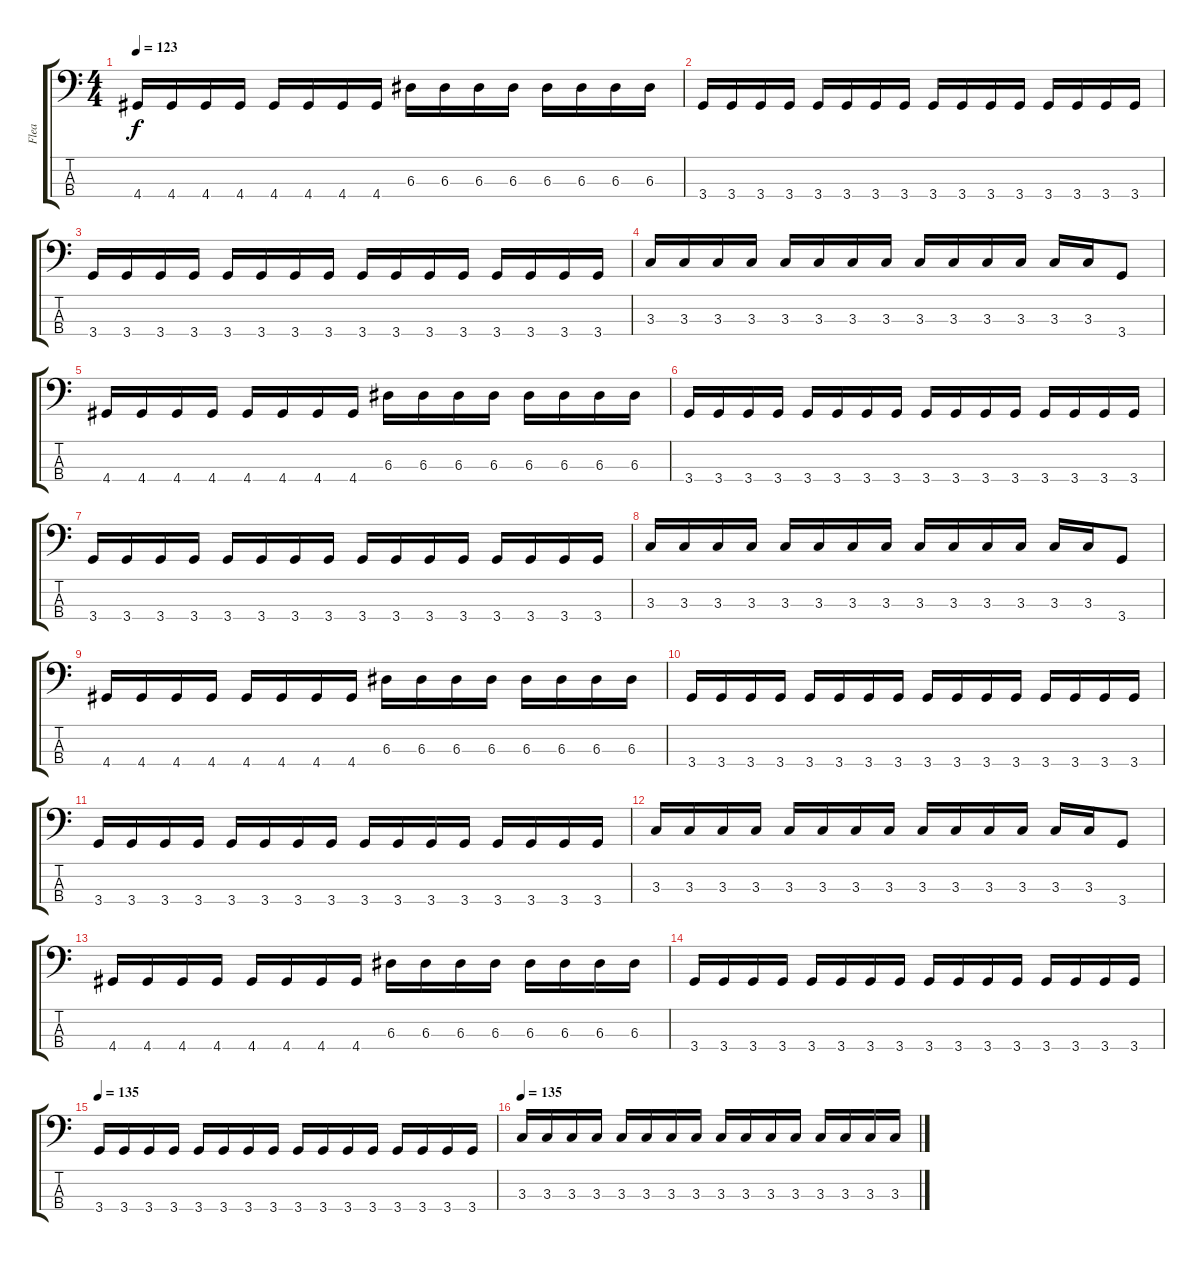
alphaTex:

\track ("Flea" "Flea") {instrument electricbasspick}
\staff {score tabs}
\tuning (G2 D2 A1 E1) {hide}
\ts (4 4)
\tempo 123
\clef f4
\ks c
4.4.16{dy f} 4.4.16 4.4.16 4.4.16 4.4.16 4.4.16 4.4.16 4.4.16 6.3.16 6.3.16 6.3.16 6.3.16 6.3.16 6.3.16 6.3.16 6.3.16 |
3.4.16 3.4.16 3.4.16 3.4.16 3.4.16 3.4.16 3.4.16 3.4.16 3.4.16 3.4.16 3.4.16 3.4.16 3.4.16 3.4.16 3.4.16 3.4.16 |
3.4.16 3.4.16 3.4.16 3.4.16 3.4.16 3.4.16 3.4.16 3.4.16 3.4.16 3.4.16 3.4.16 3.4.16 3.4.16 3.4.16 3.4.16 3.4.16 |
3.3.16 3.3.16 3.3.16 3.3.16 3.3.16 3.3.16 3.3.16 3.3.16 3.3.16 3.3.16 3.3.16 3.3.16 3.3.16 3.3.16 3.4.8 |
4.4.16 4.4.16 4.4.16 4.4.16 4.4.16 4.4.16 4.4.16 4.4.16 6.3.16 6.3.16 6.3.16 6.3.16 6.3.16 6.3.16 6.3.16 6.3.16 |
3.4.16 3.4.16 3.4.16 3.4.16 3.4.16 3.4.16 3.4.16 3.4.16 3.4.16 3.4.16 3.4.16 3.4.16 3.4.16 3.4.16 3.4.16 3.4.16 |
3.4.16 3.4.16 3.4.16 3.4.16 3.4.16 3.4.16 3.4.16 3.4.16 3.4.16 3.4.16 3.4.16 3.4.16 3.4.16 3.4.16 3.4.16 3.4.16 |
3.3.16 3.3.16 3.3.16 3.3.16 3.3.16 3.3.16 3.3.16 3.3.16 3.3.16 3.3.16 3.3.16 3.3.16 3.3.16 3.3.16 3.4.8 |
4.4.16 4.4.16 4.4.16 4.4.16 4.4.16 4.4.16 4.4.16 4.4.16 6.3.16 6.3.16 6.3.16 6.3.16 6.3.16 6.3.16 6.3.16 6.3.16 |
3.4.16 3.4.16 3.4.16 3.4.16 3.4.16 3.4.16 3.4.16 3.4.16 3.4.16 3.4.16 3.4.16 3.4.16 3.4.16 3.4.16 3.4.16 3.4.16 |
3.4.16 3.4.16 3.4.16 3.4.16 3.4.16 3.4.16 3.4.16 3.4.16 3.4.16 3.4.16 3.4.16 3.4.16 3.4.16 3.4.16 3.4.16 3.4.16 |
3.3.16 3.3.16 3.3.16 3.3.16 3.3.16 3.3.16 3.3.16 3.3.16 3.3.16 3.3.16 3.3.16 3.3.16 3.3.16 3.3.16 3.4.8 |
4.4.16 4.4.16 4.4.16 4.4.16 4.4.16 4.4.16 4.4.16 4.4.16 6.3.16 6.3.16 6.3.16 6.3.16 6.3.16 6.3.16 6.3.16 6.3.16 |
3.4.16 3.4.16 3.4.16 3.4.16 3.4.16 3.4.16 3.4.16 3.4.16 3.4.16 3.4.16 3.4.16 3.4.16 3.4.16 3.4.16 3.4.16 3.4.16 |
\tempo 135
3.4.16 3.4.16 3.4.16 3.4.16 3.4.16 3.4.16 3.4.16 3.4.16 3.4.16 3.4.16 3.4.16 3.4.16 3.4.16 3.4.16 3.4.16 3.4.16 |
\tempo 135
3.3.16 3.3.16 3.3.16 3.3.16 3.3.16 3.3.16 3.3.16 3.3.16 3.3.16 3.3.16 3.3.16 3.3.16 3.3.16 3.3.16 3.3.16 3.3.16
